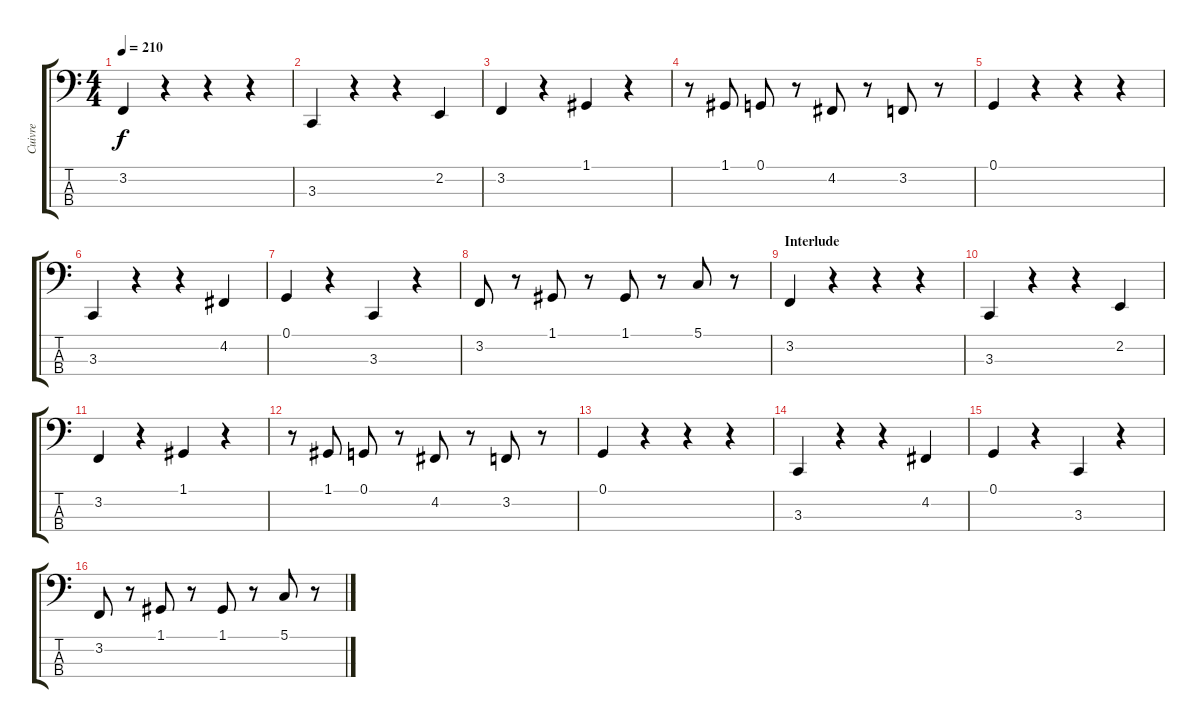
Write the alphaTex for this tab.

\track ("Cuivre" "Cuivre") {instrument tuba}
\staff {score tabs}
\tuning (G2 D2 A1 E1) {hide}
\ts (4 4)
\tempo 210
\clef f4
\ks c
3.2.4{dy f} r.4 r.4 r.4 |
3.3.4 r.4 r.4 2.2.4 |
3.2.4 r.4 1.1.4 r.4 |
r.8 1.1.8 0.1.8 r.8 4.2.8 r.8 3.2.8 r.8 |
0.1.4 r.4 r.4 r.4 |
3.3.4 r.4 r.4 4.2.4 |
0.1.4 r.4 3.3.4 r.4 |
3.2.8 r.8 1.1.8 r.8 1.1.8 r.8 5.1.8 r.8 |
\section ("" "Interlude")
3.2.4 r.4 r.4 r.4 |
3.3.4 r.4 r.4 2.2.4 |
3.2.4 r.4 1.1.4 r.4 |
r.8 1.1.8 0.1.8 r.8 4.2.8 r.8 3.2.8 r.8 |
0.1.4 r.4 r.4 r.4 |
3.3.4 r.4 r.4 4.2.4 |
0.1.4 r.4 3.3.4 r.4 |
3.2.8 r.8 1.1.8 r.8 1.1.8 r.8 5.1.8 r.8
